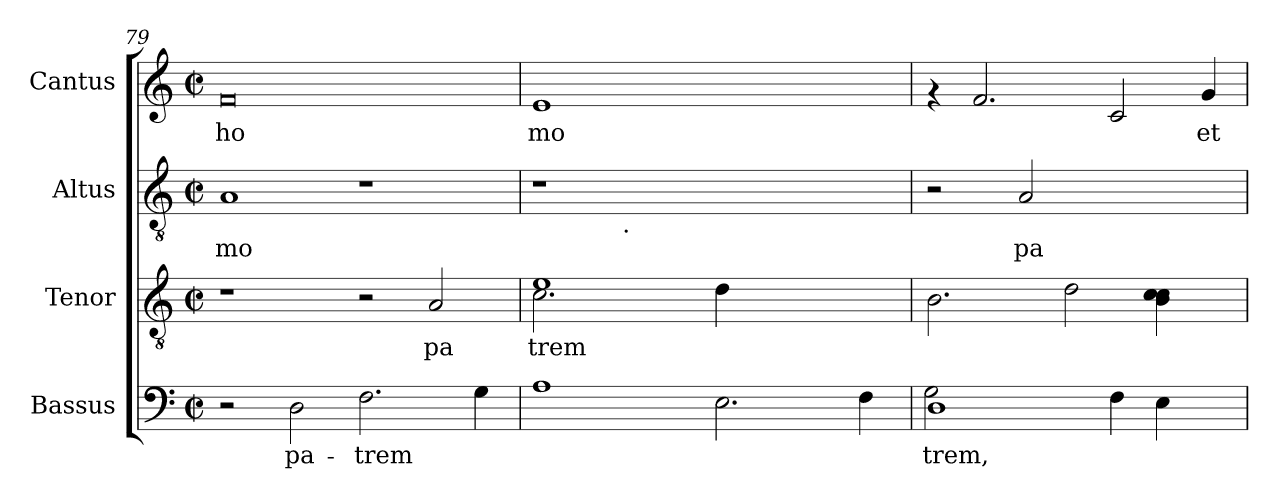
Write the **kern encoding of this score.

**kern	**text	**kern	**text	**kern	**text	**kern	**text
*part4	*part4	*part3	*part3	*part2	*part2	*part1	*part1
*staff4	*staff4	*staff3	*staff3	*staff2	*staff2	*staff1	*staff1
*I"Bassus	*	*I"Tenor	*	*I"Altus	*	*I"Cantus	*
*clefF4	*	*clefGv2	*	*clefGv2	*	*clefG2	*
*k[]	*	*k[]	*	*k[]	*	*k[]	*
*C:	*	*C:	*	*C:	*	*C:	*
*M2/2	*	*M2/2	*	*M2/2	*	*M2/2	*
*met(c|)	*	*met(c|)	*	*met(c|)	*	*met(c|)	*
=79	=79	=79	=79	=79	=79	=79	=79
!	!	!	!	!	!LO:LY:b:cj	!	!LO:LY:b:cj
2r	.	1r	.	1A	-mo	0f	ho
!	!LO:LY:b:cj	!	!	!	!	!	!
2D\	pa-	.	.	.	.	.	.
!	!LO:LY:b:cj	!	!	!	!	!	!
2.F\	-trem	2r	.	1r	.	.	.
!	!	!	!LO:LY:b:cj	!	!	!	!
.	.	2A/	pa	.	.	.	.
!	!LO:LY:b:cj	!	!	!	!	!	!
4G\	.	.	.	.	.	.	.
!!LO:LB:g=z
=80	=80	=80	=80	=80	=80	=80	=80
*	*	*^	*	*	*	*	*
!	!	!	!	!LO:LY:b:cj	!	!	!	!LO:LY:b:cj
*	*	*	*	*	*^	*	*	*
1A	.	1e	2.c\	trem	1r	4ryy	.	1e	mo
.	.	.	.	.	.	8...ryy	.	.	.
!	!	!	!	!	!	!LO:TX:b:t=.	!	!	!
.	.	.	.	.	.	1ryy	.	.	.
.	.	.	2.ryy	.	.	.	.	.	.
!	!	!	!	!LO:LY:b:cj	!	!	!	!	!
2.E\	.	4d\	.	.	1ryy	.	.	1ryy	.
.	.	2.ryy	.	.	.	.	.	.	.
.	.	.	.	.	.	2ryy	.	.	.
.	.	.	2ryy	.	.	.	.	.	.
!	!LO:LY:b:cj	!	!	!	!	!	!	!	!
4F\	-	.	.	.	.	.	.	.	.
.	.	.	.	.	.	64ryy	.	.	.
=81	=81	=81	=81	=81	=81	=81	=81	=81	=81
*^	*	*	*	*	*	*	*	*	*
!	!	!LO:LY:b:cj	!	!	!	!	!	!	!	!
*	*	*	*v	*v	*	*	*	*	*	*
*	*	*	*	*	*v	*v	*	*	*
1D	2G\	-trem,	2.B\	.	2r	.	4rf	.
.	.	.	.	.	.	.	2.f/	.
!	!	!	!	!	!	!LO:LY:b:cj	!	!
.	4ryy	.	.	.	2A/	pa	.	.
.	1ryy	.	2d\	.	.	.	.	.
!	!	!LO:LY:b:cj	!	!	!	!	!	!
4F\	.	.	.	.	2.ryy	.	2c/	.
!	!	!LO:LY:b:cj	!	!LO:LY:b:cj	!	!	!	!
4E\	.	.	4c\ 4c\ 4B\	.	.	.	.	.
!	!	!	!	!	!	!	!	!LO:LY:b:cj
4ryy	.	.	4ryy	.	.	.	4g/	et
*v	*v	*	*	*	*	*	*	*
=	=	=	=	=	=	=	=
*-	*-	*-	*-	*-	*-	*-	*-
